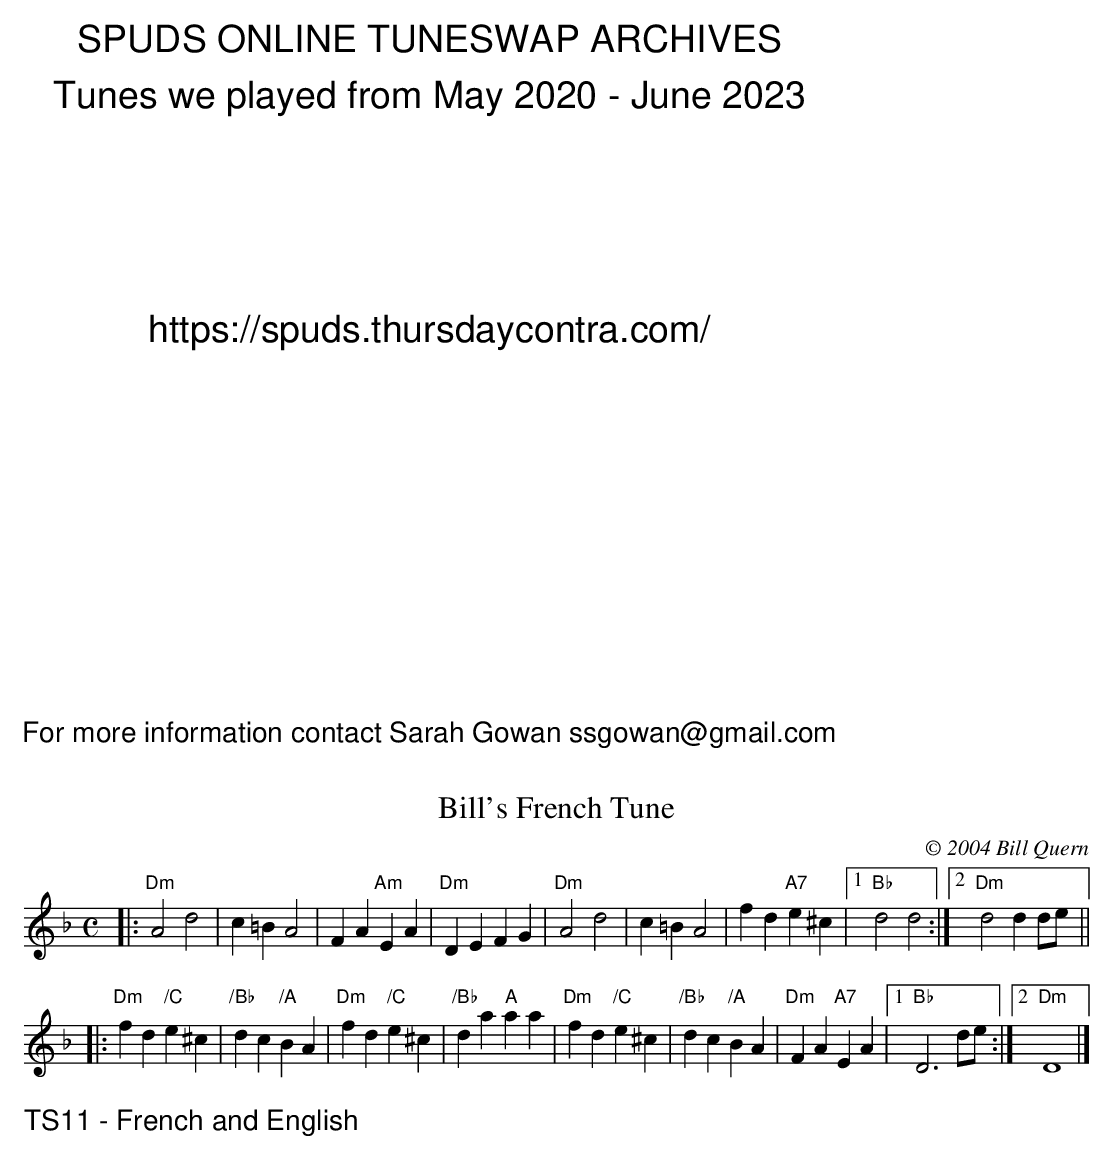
X:1
T:Bill's French Tune
C:© 2004 Bill Quern
M:C
L:1/4
K:Dm
|:"Dm" A2 d2|c =B A2|FA "Am"EA|"Dm" DEFG|\
"Dm" A2 d2|c =B A2|fd "A7"e ^c|1"Bb" d2 d2:|2"Dm"d2 d d/e/||
|:"Dm" fd "/C" e^c|"/Bb" dc "/A" BA|"Dm"fd "/C"e^c|"/Bb"d a"A"a a|\
"Dm" fd "/C" e^c|"/Bb" dc "/A" BA|"Dm"FA "A7"EA|1"Bb" D3 d/e/:|2"Dm" D4|]
